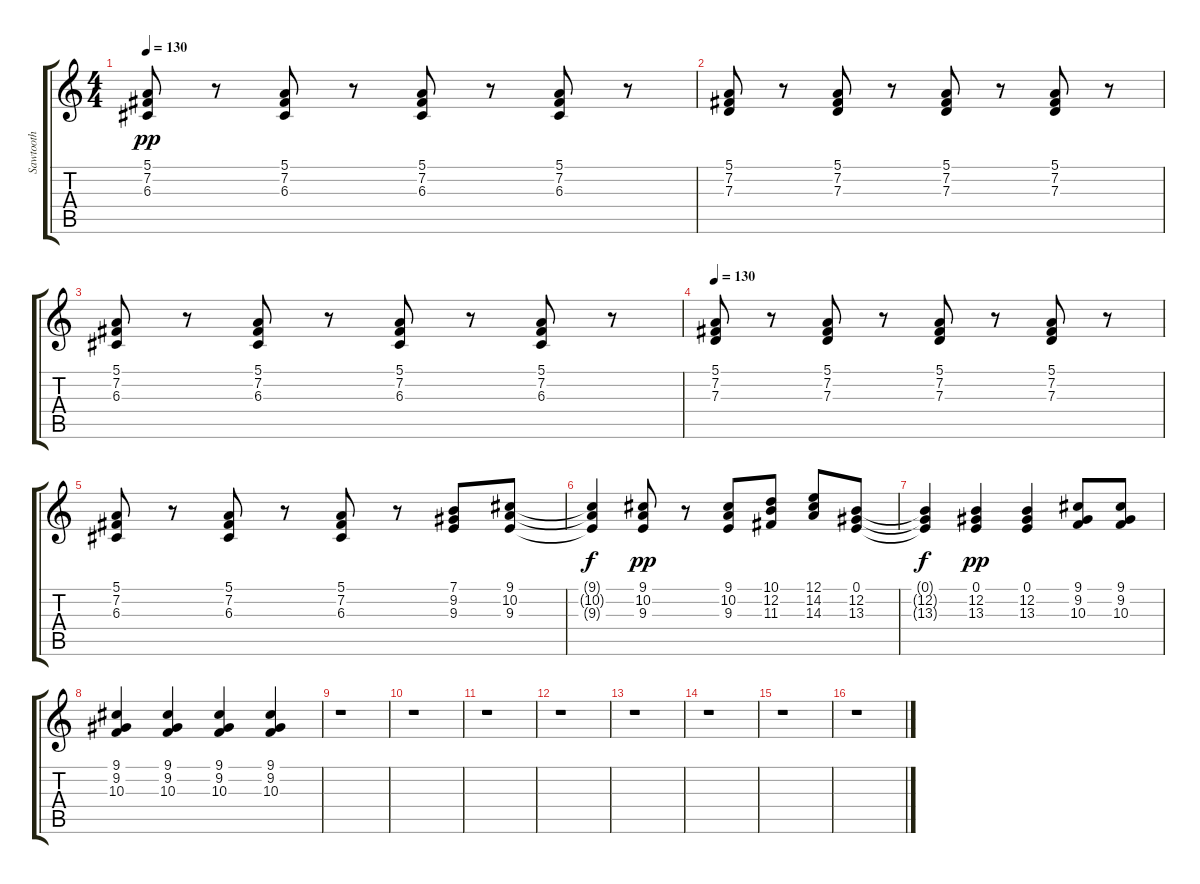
\track ("Sawtooth" "Sawtooth") {instrument lead2sawtooth}
\staff {score tabs}
\tuning (E4 B3 G3 D3 A2 E2) {hide}
\ts (4 4)
\tempo 130
\clef g2
\ks c
(5.1 7.2 6.3).8{dy pp} r.8 (5.1 7.2 6.3).8 r.8 (5.1 7.2 6.3).8 r.8 (5.1 7.2 6.3).8 r.8 |
(5.1 7.2 7.3).8 r.8 (5.1 7.2 7.3).8 r.8 (5.1 7.2 7.3).8 r.8 (5.1 7.2 7.3).8 r.8 |
(5.1 7.2 6.3).8 r.8 (5.1 7.2 6.3).8 r.8 (5.1 7.2 6.3).8 r.8 (5.1 7.2 6.3).8 r.8 |
\tempo 130
(5.1 7.2 7.3).8 r.8 (5.1 7.2 7.3).8 r.8 (5.1 7.2 7.3).8 r.8 (5.1 7.2 7.3).8 r.8 |
(5.1 7.2 6.3).8 r.8 (5.1 7.2 6.3).8 r.8 (5.1 7.2 6.3).8 r.8 (7.1 9.2 9.3).8 (9.1 10.2 9.3).8 |
(9.1{t} 10.2{t} 9.3{t}).4{dy f} (9.1 10.2 9.3).8{dy pp} r.8 (9.1 10.2 9.3).8 (10.1 12.2 11.3).8 (12.1 14.2 14.3).8 (0.1 12.2 13.3).8 |
(0.1{t} 12.2{t} 13.3{t}).4{dy f} (0.1 12.2 13.3).4{dy pp} (0.1 12.2 13.3).4 (9.1 9.2 10.3).8 (9.1 9.2 10.3).8 |
(9.1 9.2 10.3).4 (9.1 9.2 10.3).4 (9.1 9.2 10.3).4 (9.1 9.2 10.3).4 |
r.1 |
r.1 |
r.1 |
r.1 |
r.1 |
r.1 |
r.1 |
r.1
